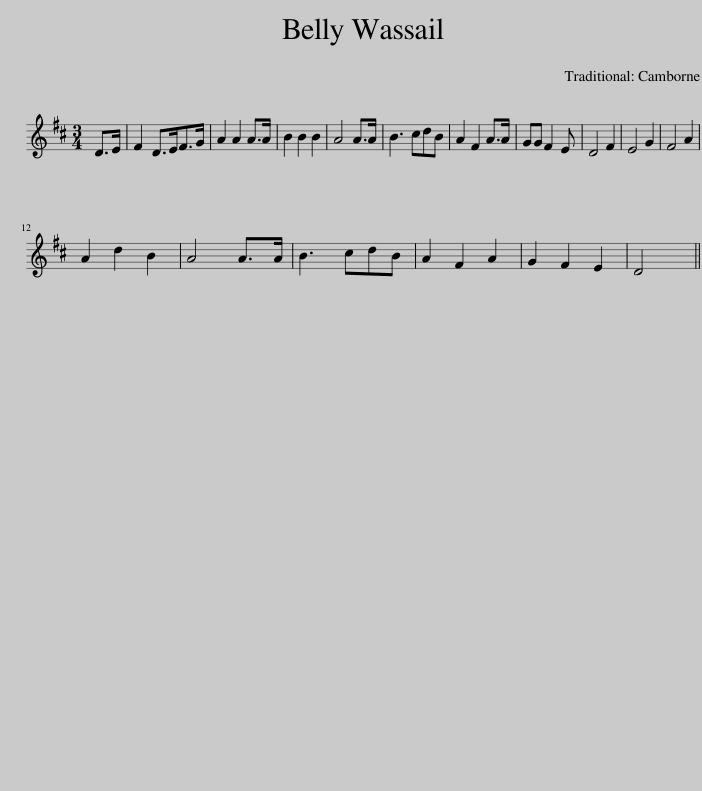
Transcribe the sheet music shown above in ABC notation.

X:1
L:1/8
M:3/4
I:linebreak $
K:D
V:1 treble
V:1
 D>E | F2 D>EF>G | A2 A2 A>A | B2 B2 B2 | A4 A>A | %5
 B3 cdB | A2 F2 A>A | GG F2 E | D4 F2 | E4 G2 | %10
 F4 A2 |$ A2 d2 B2 | A4 A>A | B3 cdB | A2 F2 A2 | %15
 G2 F2 E2 | D4 || %17
